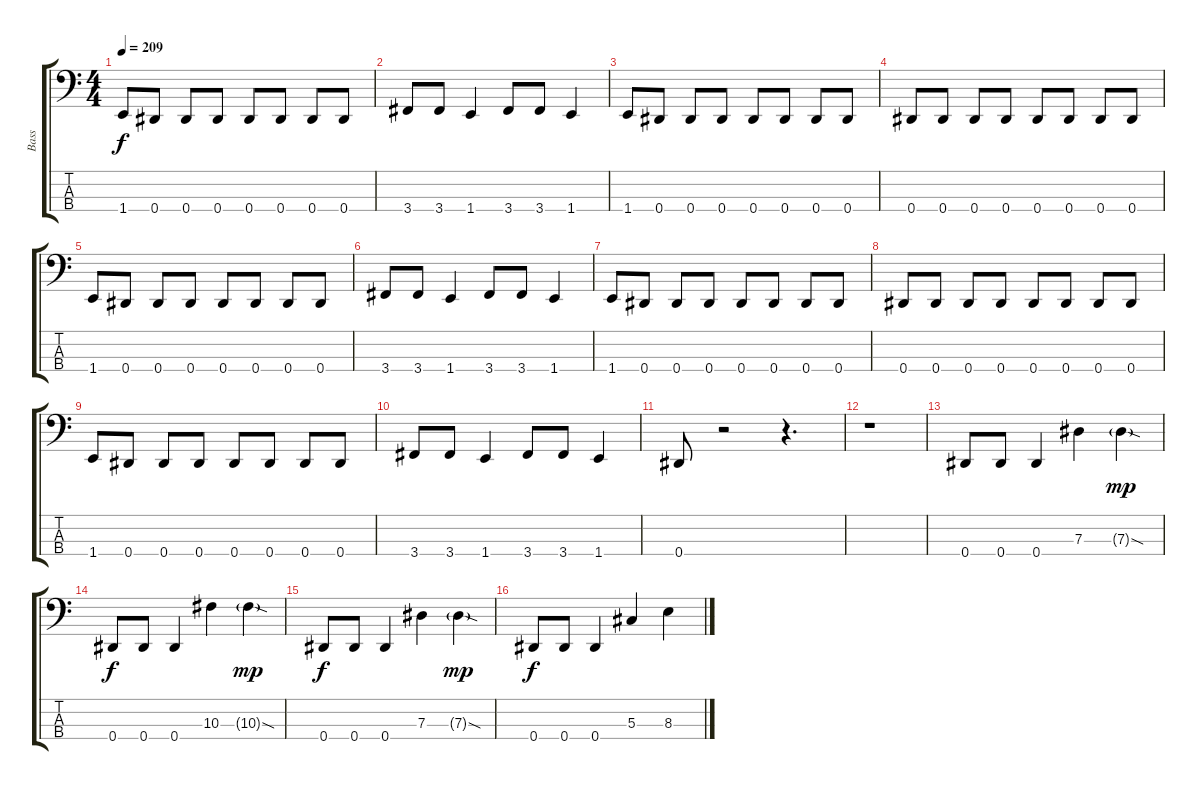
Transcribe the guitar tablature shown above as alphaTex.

\track ("Bass" "Bass") {instrument electricbassfinger}
\staff {score tabs}
\tuning (Gb2 Db2 Ab1 Eb1) {hide}
\ts (4 4)
\tempo 209
\clef f4
\ks c
1.4.8{dy f} 0.4.8 0.4.8 0.4.8 0.4.8 0.4.8 0.4.8 0.4.8 |
3.4.8 3.4.8 1.4.4 3.4.8 3.4.8 1.4.4 |
1.4.8 0.4.8 0.4.8 0.4.8 0.4.8 0.4.8 0.4.8 0.4.8 |
0.4.8 0.4.8 0.4.8 0.4.8 0.4.8 0.4.8 0.4.8 0.4.8 |
1.4.8 0.4.8 0.4.8 0.4.8 0.4.8 0.4.8 0.4.8 0.4.8 |
3.4.8 3.4.8 1.4.4 3.4.8 3.4.8 1.4.4 |
1.4.8 0.4.8 0.4.8 0.4.8 0.4.8 0.4.8 0.4.8 0.4.8 |
0.4.8 0.4.8 0.4.8 0.4.8 0.4.8 0.4.8 0.4.8 0.4.8 |
1.4.8 0.4.8 0.4.8 0.4.8 0.4.8 0.4.8 0.4.8 0.4.8 |
3.4.8 3.4.8 1.4.4 3.4.8 3.4.8 1.4.4 |
0.4.8 r.2 r.4{d} |
r.1 |
0.4.8 0.4.8 0.4.4 7.3.4 7.3{sod g}.4{dy mp} |
0.4.8{dy f} 0.4.8 0.4.4 10.3.4 10.3{sod g}.4{dy mp} |
0.4.8{dy f} 0.4.8 0.4.4 7.3.4 7.3{sod g}.4{dy mp} |
0.4.8{dy f} 0.4.8 0.4.4 5.3.4 8.3.4
